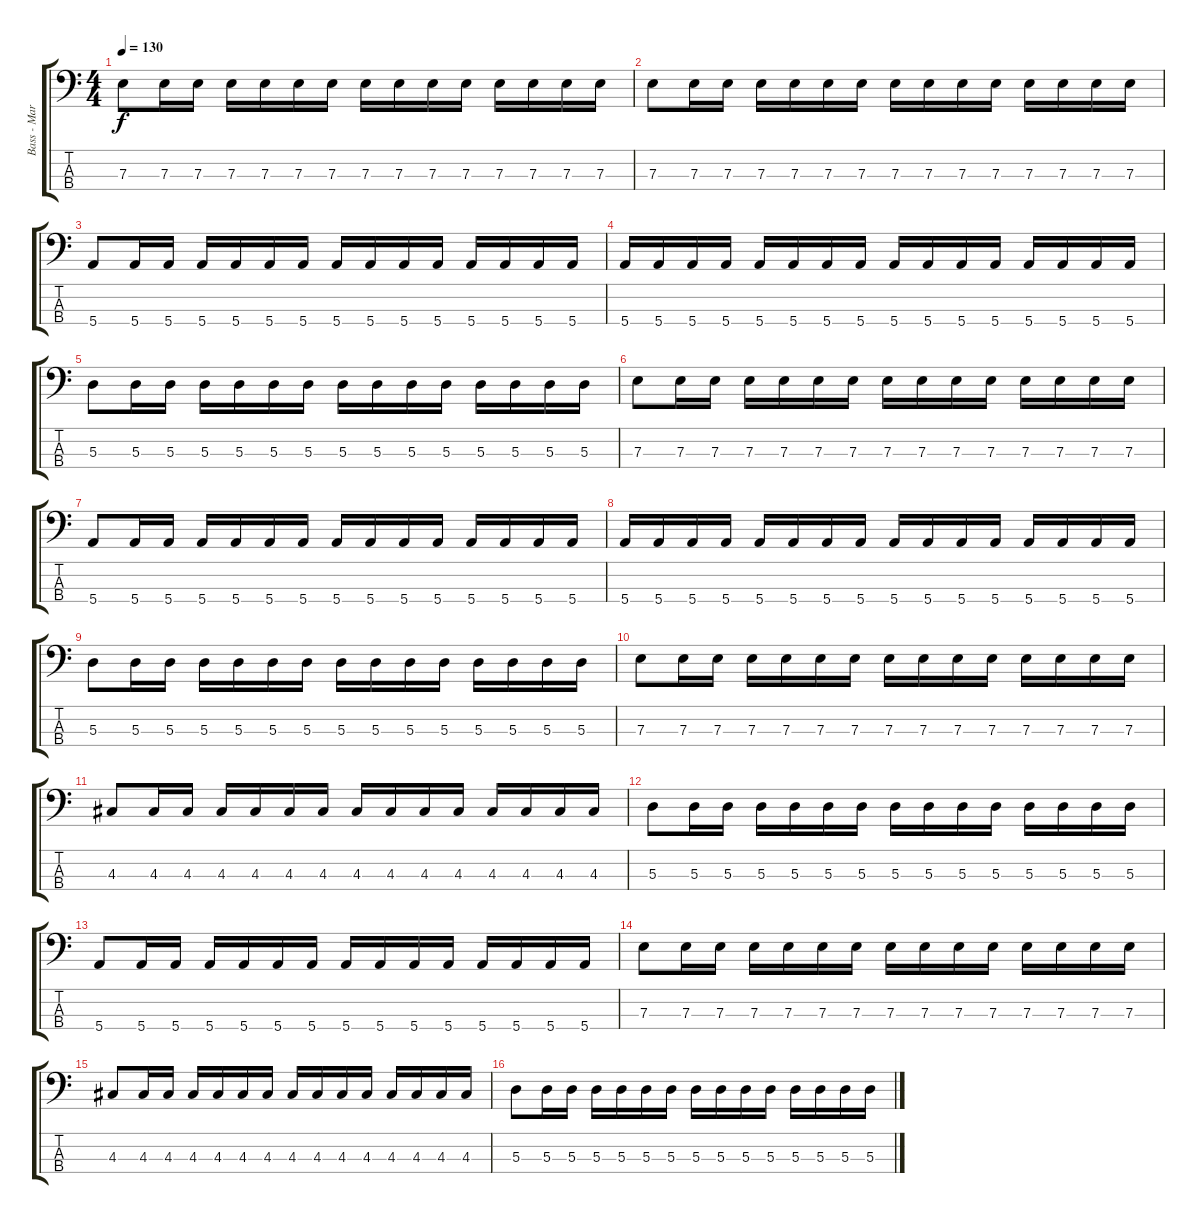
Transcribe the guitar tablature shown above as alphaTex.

\track ("Bass - Mark Allan Hoppus" "Bass - Mar") {instrument electricbasspick}
\staff {score tabs}
\tuning (G2 D2 A1 E1) {hide}
\ts (4 4)
\tempo 130
\clef f4
\ks c
7.3.8{dy f} 7.3.16 7.3.16 7.3.16 7.3.16 7.3.16 7.3.16 7.3.16 7.3.16 7.3.16 7.3.16 7.3.16 7.3.16 7.3.16 7.3.16 |
7.3.8 7.3.16 7.3.16 7.3.16 7.3.16 7.3.16 7.3.16 7.3.16 7.3.16 7.3.16 7.3.16 7.3.16 7.3.16 7.3.16 7.3.16 |
5.4.8 5.4.16 5.4.16 5.4.16 5.4.16 5.4.16 5.4.16 5.4.16 5.4.16 5.4.16 5.4.16 5.4.16 5.4.16 5.4.16 5.4.16 |
5.4.16 5.4.16 5.4.16 5.4.16 5.4.16 5.4.16 5.4.16 5.4.16 5.4.16 5.4.16 5.4.16 5.4.16 5.4.16 5.4.16 5.4.16 5.4.16 |
5.3.8 5.3.16 5.3.16 5.3.16 5.3.16 5.3.16 5.3.16 5.3.16 5.3.16 5.3.16 5.3.16 5.3.16 5.3.16 5.3.16 5.3.16 |
7.3.8 7.3.16 7.3.16 7.3.16 7.3.16 7.3.16 7.3.16 7.3.16 7.3.16 7.3.16 7.3.16 7.3.16 7.3.16 7.3.16 7.3.16 |
5.4.8 5.4.16 5.4.16 5.4.16 5.4.16 5.4.16 5.4.16 5.4.16 5.4.16 5.4.16 5.4.16 5.4.16 5.4.16 5.4.16 5.4.16 |
5.4.16 5.4.16 5.4.16 5.4.16 5.4.16 5.4.16 5.4.16 5.4.16 5.4.16 5.4.16 5.4.16 5.4.16 5.4.16 5.4.16 5.4.16 5.4.16 |
5.3.8 5.3.16 5.3.16 5.3.16 5.3.16 5.3.16 5.3.16 5.3.16 5.3.16 5.3.16 5.3.16 5.3.16 5.3.16 5.3.16 5.3.16 |
7.3.8 7.3.16 7.3.16 7.3.16 7.3.16 7.3.16 7.3.16 7.3.16 7.3.16 7.3.16 7.3.16 7.3.16 7.3.16 7.3.16 7.3.16 |
4.3.8 4.3.16 4.3.16 4.3.16 4.3.16 4.3.16 4.3.16 4.3.16 4.3.16 4.3.16 4.3.16 4.3.16 4.3.16 4.3.16 4.3.16 |
5.3.8 5.3.16 5.3.16 5.3.16 5.3.16 5.3.16 5.3.16 5.3.16 5.3.16 5.3.16 5.3.16 5.3.16 5.3.16 5.3.16 5.3.16 |
5.4.8 5.4.16 5.4.16 5.4.16 5.4.16 5.4.16 5.4.16 5.4.16 5.4.16 5.4.16 5.4.16 5.4.16 5.4.16 5.4.16 5.4.16 |
7.3.8 7.3.16 7.3.16 7.3.16 7.3.16 7.3.16 7.3.16 7.3.16 7.3.16 7.3.16 7.3.16 7.3.16 7.3.16 7.3.16 7.3.16 |
4.3.8 4.3.16 4.3.16 4.3.16 4.3.16 4.3.16 4.3.16 4.3.16 4.3.16 4.3.16 4.3.16 4.3.16 4.3.16 4.3.16 4.3.16 |
5.3.8 5.3.16 5.3.16 5.3.16 5.3.16 5.3.16 5.3.16 5.3.16 5.3.16 5.3.16 5.3.16 5.3.16 5.3.16 5.3.16 5.3.16
